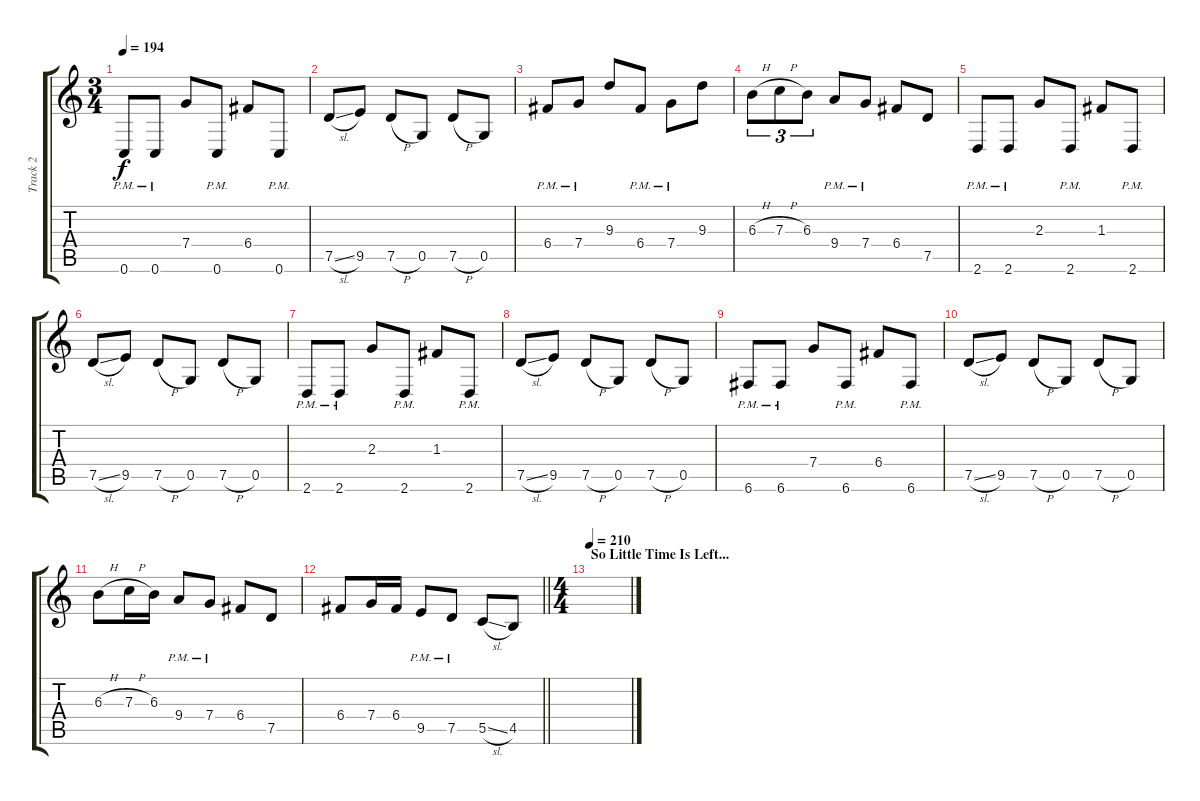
\track ("Track 2" "Track 2") {instrument distortionguitar}
\staff {score tabs}
\tuning (D4 A3 F3 C3 G2 C2) {hide}
\ts (3 4)
\tempo 194
\clef g2
\ks c
0.6{pm}.8{dy f} 0.6{pm}.8 7.4.8 0.6{pm}.8 6.4.8 0.6{pm}.8 |
7.5{sl}.8 9.5.8 7.5{h}.8 0.5.8 7.5{h}.8 0.5.8 |
6.4{pm}.8 7.4{pm}.8 9.3.8 6.4{pm}.8 7.4{pm}.8 9.3.8 |
6.3{h}.8{tu (3 2)} 7.3{h}.8{tu (3 2)} 6.3.8{tu (3 2)} 9.4{pm}.8 7.4{pm}.8 6.4.8 7.5.8 |
2.6{pm}.8 2.6{pm}.8 2.3.8 2.6{pm}.8 1.3.8 2.6{pm}.8 |
7.5{sl}.8 9.5.8 7.5{h}.8 0.5.8 7.5{h}.8 0.5.8 |
2.6{pm}.8 2.6{pm}.8 2.3.8 2.6{pm}.8 1.3.8 2.6{pm}.8 |
7.5{sl}.8 9.5.8 7.5{h}.8 0.5.8 7.5{h}.8 0.5.8 |
6.6{pm}.8 6.6{pm}.8 7.4.8 6.6{pm}.8 6.4.8 6.6{pm}.8 |
7.5{sl}.8 9.5.8 7.5{h}.8 0.5.8 7.5{h}.8 0.5.8 |
6.3{h}.8 7.3{h}.16 6.3.16 9.4{pm}.8 7.4{pm}.8 6.4.8 7.5.8 |
\barLineRight lightlight
6.4.8 7.4.16 6.4.16 9.5{pm}.8 7.5{pm}.8 5.5{sl}.8 4.5.8 |
\ts (4 4)
\section ("" "So Little Time Is Left...")
\tempo 210
